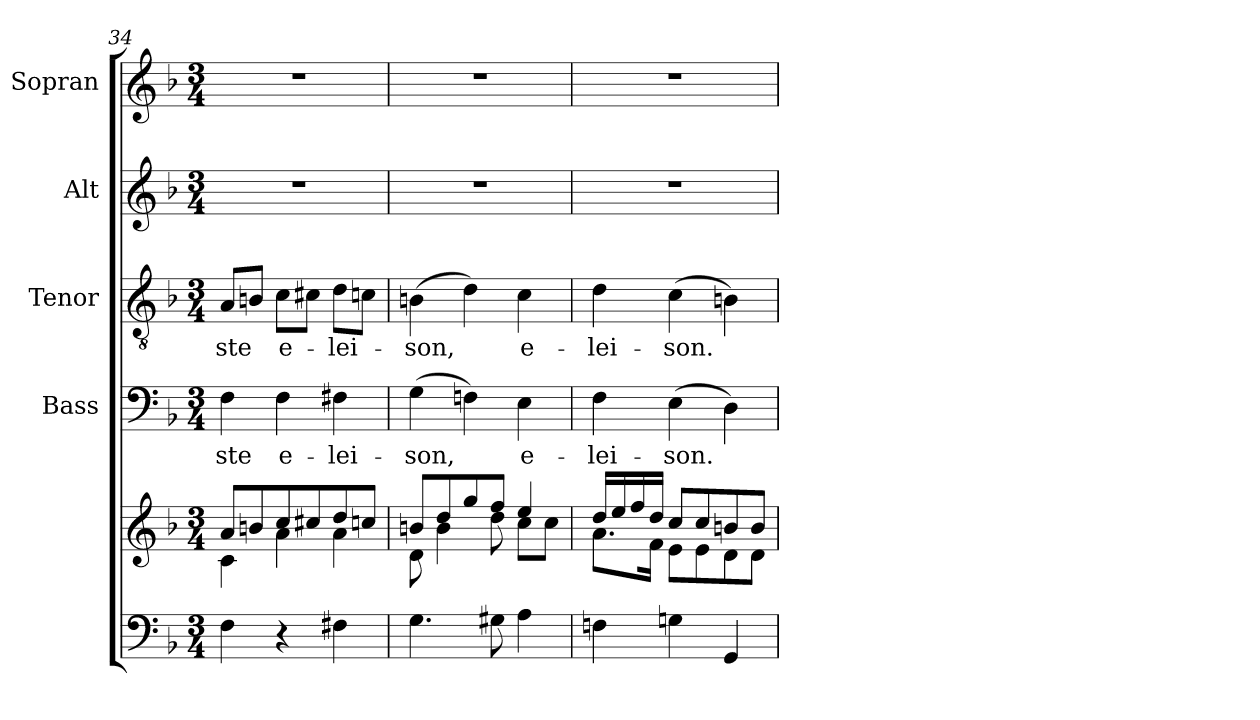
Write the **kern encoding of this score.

**kern	**kern	**kern	**text	**kern	**text	**kern	**kern
*part5	*part5	*part4	*part4	*part3	*part3	*part2	*part1
*staff6	*staff5	*staff4	*staff4	*staff3	*staff3	*staff2	*staff1
*	*	*I"Bass	*	*I"Tenor	*	*I"Alt	*I"Sopran
*	*	*I'B.	*	*I'T.	*	*I'A.	*I'S.
*clefF4	*clefG2	*clefF4	*	*clefGv2	*	*clefG2	*clefG2
*k[b-]	*k[b-]	*k[b-]	*	*k[b-]	*	*k[b-]	*k[b-]
*F:	*F:	*F:	*	*F:	*	*F:	*F:
*M3/4	*M3/4	*M3/4	*	*M3/4	*	*M3/4	*M3/4
=34	=34	=34	=34	=34	=34	=34	=34
*	*^	*	*	*	*	*	*
!	!	!	!	!LO:LY:b	!	!LO:LY:b	!	!
4F\	8a/L	4c\	4F\	-ste	8A/L	-ste	2.r	2.r
.	8bn/	.	.	.	8Bn/J	.	.	.
!	!	!	!	!LO:LY:b	!	!LO:LY:b	!	!
4r	8cc/	4a\	4F\	e-	8c\L	e-	.	.
.	8cc#X/	.	.	.	8c#X\J	.	.	.
!	!	!	!	!LO:LY:b	!	!LO:LY:b	!	!
4F#X\	8dd/	4a\	4F#X\	-lei-	8d\L	-lei-	.	.
.	8ccn/J	.	.	.	8cn\J	.	.	.
=35	=35	=35	=35	=35	=35	=35	=35	=35
!	!	!	!	!LO:LY:b	!	!LO:LY:b	!	!
4.G\	8bn/L	8d\	(>4G\	-son,	(>4Bn\	-son,	2.r	2.r
.	8dd/	4b\	.	.	.	.	.	.
.	8gg/	.	4Fn\)	.	4d\)	.	.	.
8G#X\	8ff/J	8dd\	.	.	.	.	.	.
!	!	!	!	!LO:LY:b	!	!LO:LY:b	!	!
4A\	4ee/	8cc\L	4E\	e-	4c\	e-	.	.
.	.	8cc\J	.	.	.	.	.	.
!!LO:PB:g=z
=36	=36	=36	=36	=36	=36	=36	=36	=36
!	!	!	!	!LO:LY:b	!	!LO:LY:b	!	!
4Fn\	16dd/LL	8.a\L	4F\	-lei-	4d\	-lei-	2.r	2.r
.	16ee/	.	.	.	.	.	.	.
.	16ff/	.	.	.	.	.	.	.
.	16dd/JJ	16f\Jk	.	.	.	.	.	.
!	!	!	!	!LO:LY:b	!	!LO:LY:b	!	!
4Gn\	8cc/L	8e\L	(>4E\	-son.	(>4c\	-son.	.	.
.	8cc/	8e\	.	.	.	.	.	.
4GG/	8bn/	8d\	4D\)	.	4Bn\)	.	.	.
.	8b/J	8d\J	.	.	.	.	.	.
*	*v	*v	*	*	*	*	*	*
=	=	=	=	=	=	=	=
*-	*-	*-	*-	*-	*-	*-	*-
